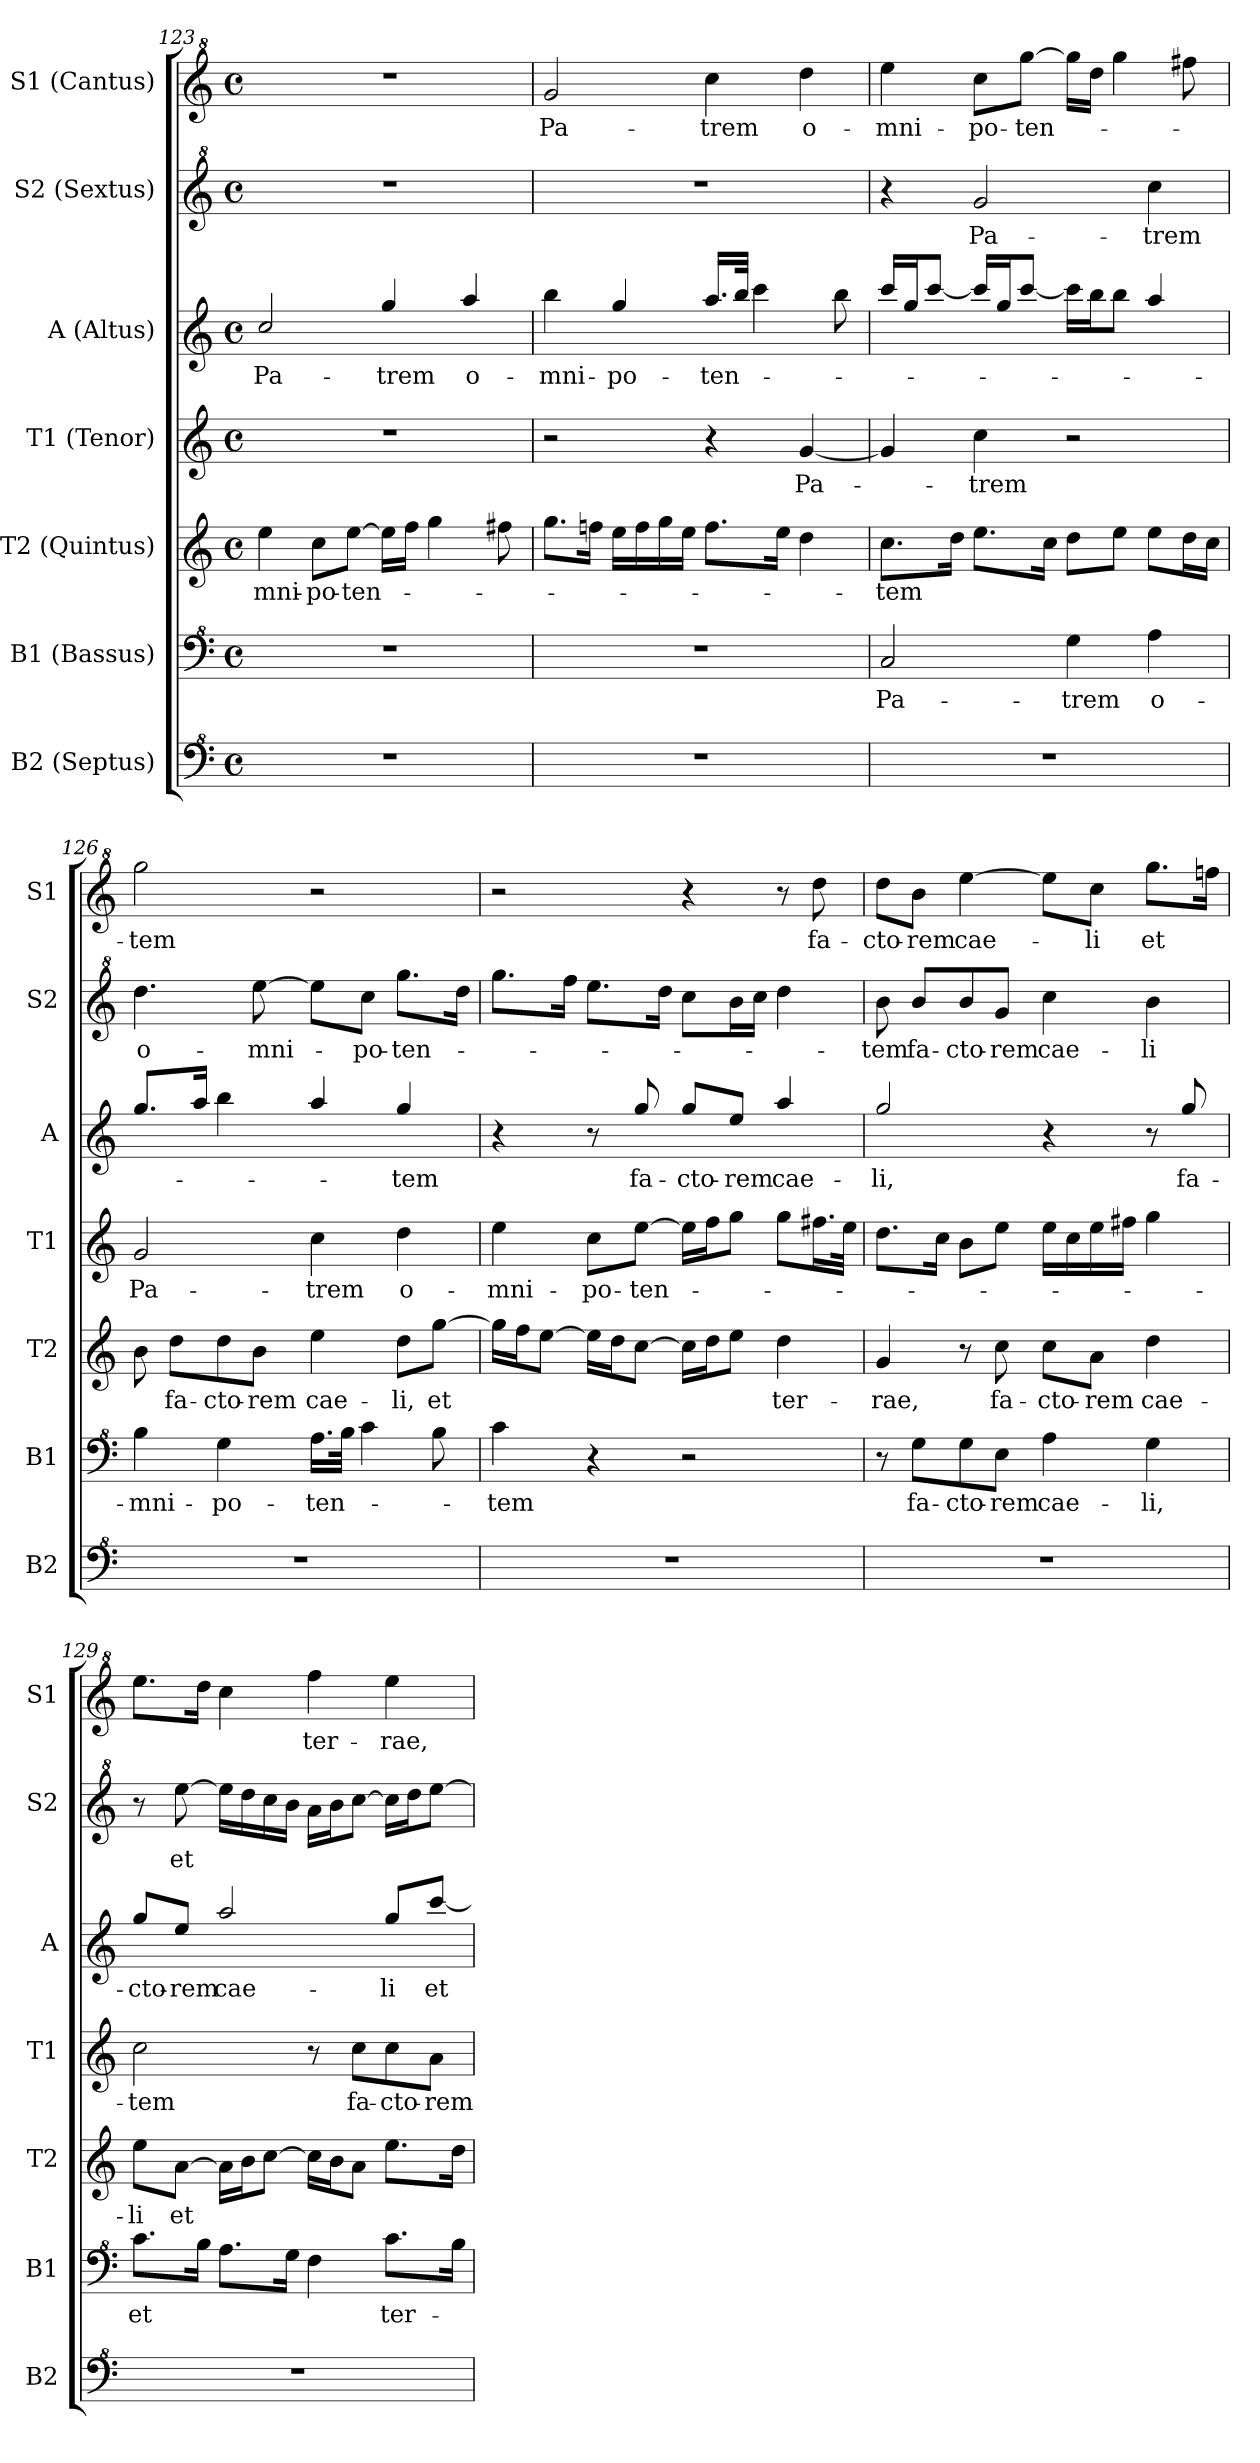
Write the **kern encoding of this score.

**kern	**kern	**text	**kern	**text	**kern	**text	**kern	**text	**kern	**text	**kern	**text
*part7	*part6	*part6	*part5	*part5	*part4	*part4	*part3	*part3	*part2	*part2	*part1	*part1
*staff7	*staff6	*staff6	*staff5	*staff5	*staff4	*staff4	*staff3	*staff3	*staff2	*staff2	*staff1	*staff1
*I"B2 (Septus)	*I"B1 (Bassus)	*	*I"T2 (Quintus)	*	*I"T1 (Tenor)	*	*I"A (Altus)	*	*I"S2 (Sextus)	*	*I"S1 (Cantus)	*
*I'B2	*I'B1	*	*I'T2	*	*I'T1	*	*I'A	*	*I'S2	*	*I'S1	*
*clefF^4	*clefF^4	*	*clefG2	*	*clefG2	*	*clefG2	*	*clefG^2	*	*clefG^2	*
*k[]	*k[]	*	*k[]	*	*k[]	*	*k[]	*	*k[]	*	*k[]	*
*M4/4	*M4/4	*	*M4/4	*	*M4/4	*	*M4/4	*	*M4/4	*	*M4/4	*
*met(c)	*met(c)	*	*met(c)	*	*met(c)	*	*met(c)	*	*met(c)	*	*met(c)	*
=123	=123	=123	=123	=123	=123	=123	=123	=123	=123	=123	=123	=123
!	!	!	!	!LO:LY:b	!	!	!	!LO:LY:b	!	!	!	!
1r	1r	.	4ee\	-mni-	1r	.	2cc/	Pa-	1r	.	1r	.
!	!	!	!	!LO:LY:b	!	!	!	!	!	!	!	!
.	.	.	8cc\L	-po-	.	.	.	.	.	.	.	.
!	!	!	!	!LO:LY:b	!	!	!	!	!	!	!	!
.	.	.	[8ee\J	-ten-	.	.	.	.	.	.	.	.
!	!	!	!	!	!	!	!	!LO:LY:b	!	!	!	!
.	.	.	16ee\LL]	.	.	.	4gg/	-trem	.	.	.	.
.	.	.	16ff\JJ	.	.	.	.	.	.	.	.	.
.	.	.	4gg\	.	.	.	.	.	.	.	.	.
!	!	!	!	!	!	!	!	!LO:LY:b	!	!	!	!
.	.	.	.	.	.	.	4aa/	o-	.	.	.	.
.	.	.	8ff#X\	.	.	.	.	.	.	.	.	.
=124	=124	=124	=124	=124	=124	=124	=124	=124	=124	=124	=124	=124
!	!	!	!	!	!	!	!	!LO:LY:b	!	!	!	!LO:LY:b
1r	1r	.	8.gg\L	.	2r	.	4bb\	-mni-	1r	.	2gg/	Pa-
.	.	.	16ffni\Jk	.	.	.	.	.	.	.	.	.
!	!	!	!	!	!	!	!	!LO:LY:b	!	!	!	!
.	.	.	16ee\LL	.	.	.	4gg/	-po-	.	.	.	.
.	.	.	16ff\	.	.	.	.	.	.	.	.	.
.	.	.	16gg\	.	.	.	.	.	.	.	.	.
.	.	.	16ee\JJ	.	.	.	.	.	.	.	.	.
!	!	!	!	!	!	!	!	!LO:LY:b	!	!	!	!LO:LY:b
.	.	.	8.ff\L	.	4r	.	16.aa/LL	-ten-	.	.	4ccc\	-trem
.	.	.	.	.	.	.	32bb/JJk	.	.	.	.	.
.	.	.	.	.	.	.	4ccc\	.	.	.	.	.
.	.	.	16ee\Jk	.	.	.	.	.	.	.	.	.
!	!	!	!	!	!	!LO:LY:b	!	!	!	!	!	!LO:LY:b
.	.	.	4dd\	.	[4g/	Pa-	.	.	.	.	4ddd\	o-
.	.	.	.	.	.	.	8bb\	.	.	.	.	.
=125	=125	=125	=125	=125	=125	=125	=125	=125	=125	=125	=125	=125
!	!	!LO:LY:b	!	!LO:LY:b	!	!	!	!	!	!	!	!LO:LY:b
1r	2c/	Pa-	8.cc\L	-tem	4g/]	.	16ccc/LL	.	4r	.	4eee\	-mni-
.	.	.	.	.	.	.	16gg/J	.	.	.	.	.
.	.	.	.	.	.	.	[8ccc/J	.	.	.	.	.
.	.	.	16dd\Jk	.	.	.	.	.	.	.	.	.
!	!	!	!	!	!	!LO:LY:b	!	!	!	!LO:LY:b	!	!LO:LY:b
.	.	.	8.ee\L	.	4cc\	-trem	16ccc/LL]	.	2gg/	Pa-	8ccc\L	-po-
.	.	.	.	.	.	.	16gg/J	.	.	.	.	.
!	!	!	!	!	!	!	!	!	!	!	!	!LO:LY:b
.	.	.	.	.	.	.	[8ccc/J	.	.	.	[8ggg\J	-ten-
.	.	.	16cc\Jk	.	.	.	.	.	.	.	.	.
!	!	!LO:LY:b	!	!	!	!	!	!	!	!	!	!
.	4g\	-trem	8dd\L	.	2r	.	16ccc\LL]	.	.	.	16ggg\LL]	.
.	.	.	.	.	.	.	16bb\J	.	.	.	16ddd\JJ	.
.	.	.	8ee\J	.	.	.	8bb\J	.	.	.	4ggg\	.
!	!	!LO:LY:b	!	!	!	!	!	!	!	!LO:LY:b	!	!
.	4a\	o-	8ee\L	.	.	.	4aa/	.	4ccc\	-trem	.	.
.	.	.	16dd\L	.	.	.	.	.	.	.	8fff#X\	.
.	.	.	16cc\JJ	.	.	.	.	.	.	.	.	.
!!LO:PB:g=z
=126	=126	=126	=126	=126	=126	=126	=126	=126	=126	=126	=126	=126
!	!	!LO:LY:b	!	!	!	!LO:LY:b	!	!	!	!LO:LY:b	!	!LO:LY:b
1r	4b\	-mni-	8b\	.	2g/	Pa-	8.gg/L	.	4.ddd\	o-	2ggg\	-tem
!	!	!	!	!LO:LY:b	!	!	!	!	!	!	!	!
.	.	.	8dd\L	fa-	.	.	.	.	.	.	.	.
.	.	.	.	.	.	.	16aa/Jk	.	.	.	.	.
!	!	!LO:LY:b	!	!LO:LY:b	!	!	!	!	!	!	!	!
.	4g\	-po-	8dd\	-cto-	.	.	4bb\	.	.	.	.	.
!	!	!	!	!LO:LY:b	!	!	!	!	!	!LO:LY:b	!	!
.	.	.	8b\J	-rem	.	.	.	.	[8eee\	-mni-	.	.
!	!	!LO:LY:b	!	!LO:LY:b	!	!LO:LY:b	!	!	!	!	!	!
.	16.a\LL	-ten-	4ee\	cae-	4cc\	-trem	4aa/	.	8eee\L]	.	2r	.
.	32b\JJk	.	.	.	.	.	.	.	.	.	.	.
!	!	!	!	!	!	!	!	!	!	!LO:LY:b	!	!
.	4cc\	.	.	.	.	.	.	.	8ccc\J	-po-	.	.
!	!	!	!	!LO:LY:b	!	!LO:LY:b	!	!LO:LY:b	!	!LO:LY:b	!	!
.	.	.	8dd\L	-li,	4dd\	o-	4gg/	-tem	8.ggg\L	-ten-	.	.
!	!	!	!	!LO:LY:b	!	!	!	!	!	!	!	!
.	8b\	.	[8gg\J	et	.	.	.	.	.	.	.	.
.	.	.	.	.	.	.	.	.	16ddd\Jk	.	.	.
=127	=127	=127	=127	=127	=127	=127	=127	=127	=127	=127	=127	=127
!	!	!LO:LY:b	!	!	!	!LO:LY:b	!	!	!	!	!	!
1r	4cc\	-tem	16gg\LL]	.	4ee\	-mni-	4r	.	8.ggg\L	.	2r	.
.	.	.	16ff\J	.	.	.	.	.	.	.	.	.
.	.	.	[8ee\J	.	.	.	.	.	.	.	.	.
.	.	.	.	.	.	.	.	.	16fff\Jk	.	.	.
!	!	!	!	!	!	!LO:LY:b	!	!	!	!	!	!
.	4r	.	16ee\LL]	.	8cc\L	-po-	8r	.	8.eee\L	.	.	.
.	.	.	16dd\J	.	.	.	.	.	.	.	.	.
!	!	!	!	!	!	!LO:LY:b	!	!LO:LY:b	!	!	!	!
.	.	.	[8cc\J	.	[8ee\J	-ten-	8gg/	fa-	.	.	.	.
.	.	.	.	.	.	.	.	.	16ddd\Jk	.	.	.
!	!	!	!	!	!	!	!	!LO:LY:b	!	!	!	!
.	2r	.	16cc\LL]	.	16ee\LL]	.	8gg/L	-cto-	8ccc\L	.	4r	.
.	.	.	16dd\J	.	16ff\J	.	.	.	.	.	.	.
!	!	!	!	!	!	!	!	!LO:LY:b	!	!	!	!
.	.	.	8ee\J	.	8gg\J	.	8ee/J	-rem	16bb\L	.	.	.
.	.	.	.	.	.	.	.	.	16ccc\JJ	.	.	.
!	!	!	!	!LO:LY:b	!	!	!	!LO:LY:b	!	!	!	!
.	.	.	4dd\	ter-	8gg\L	.	4aa/	cae-	4ddd\	.	8r	.
!	!	!	!	!	!	!	!	!	!	!	!	!LO:LY:b
.	.	.	.	.	16.ff#X\L	.	.	.	.	.	8ddd\	fa-
.	.	.	.	.	32ee\JJk	.	.	.	.	.	.	.
=128	=128	=128	=128	=128	=128	=128	=128	=128	=128	=128	=128	=128
!	!	!	!	!LO:LY:b	!	!	!	!LO:LY:b	!	!LO:LY:b	!	!LO:LY:b
1r	8r	.	4g/	-rae,	8.dd\L	.	2gg/	-li,	8bb\	-tem	8ddd\L	-cto-
!	!	!LO:LY:b	!	!	!	!	!	!	!	!LO:LY:b	!	!LO:LY:b
.	8g\L	fa-	.	.	.	.	.	.	8bb/L	fa-	8bb\J	-rem
.	.	.	.	.	16cc\Jk	.	.	.	.	.	.	.
!	!	!LO:LY:b	!	!	!	!	!	!	!	!LO:LY:b	!	!LO:LY:b
.	8g\	-cto-	8r	.	8b\L	.	.	.	8bb/	-cto-	[4eee\	cae-
!	!	!LO:LY:b	!	!LO:LY:b	!	!	!	!	!	!LO:LY:b	!	!
.	8e\J	-rem	8cc\	fa-	8ee\J	.	.	.	8gg/J	-rem	.	.
!	!	!LO:LY:b	!	!LO:LY:b	!	!	!	!	!	!LO:LY:b	!	!
.	4a\	cae-	8cc\L	-cto-	16ee\LL	.	4r	.	4ccc\	cae-	8eee\L]	.
.	.	.	.	.	16cc\	.	.	.	.	.	.	.
!	!	!	!	!LO:LY:b	!	!	!	!	!	!	!	!LO:LY:b
.	.	.	8a\J	-rem	16ee\	.	.	.	.	.	8ccc\J	-li
.	.	.	.	.	16ff#X\JJ	.	.	.	.	.	.	.
!	!	!LO:LY:b	!	!LO:LY:b	!	!	!	!	!	!LO:LY:b	!	!LO:LY:b
.	4g\	-li,	4dd\	cae-	4gg\	.	8r	.	4bb\	-li	8.ggg\L	et
!	!	!	!	!	!	!	!	!LO:LY:b	!	!	!	!
.	.	.	.	.	.	.	8gg/	fa-	.	.	.	.
.	.	.	.	.	.	.	.	.	.	.	16fffni\Jk	.
=129	=129	=129	=129	=129	=129	=129	=129	=129	=129	=129	=129	=129
!	!	!LO:LY:b	!	!LO:LY:b	!	!LO:LY:b	!	!LO:LY:b	!	!	!	!
1r	8.cc\L	et	8ee\L	-li	2cc\	-tem	8gg/L	-cto-	8r	.	8.eee\L	.
!	!	!	!	!LO:LY:b	!	!	!	!LO:LY:b	!	!LO:LY:b	!	!
.	.	.	[8a\J	et	.	.	8ee/J	-rem	[8eee\	et	.	.
.	16b\Jk	.	.	.	.	.	.	.	.	.	16ddd\Jk	.
!	!	!	!	!	!	!	!	!LO:LY:b	!	!	!	!
.	8.a\L	.	16a\LL]	.	.	.	2aa/	cae-	16eee\LL]	.	4ccc\	.
.	.	.	16b\J	.	.	.	.	.	16ddd\	.	.	.
.	.	.	[8cc\J	.	.	.	.	.	16ccc\	.	.	.
.	16g\Jk	.	.	.	.	.	.	.	16bb\JJ	.	.	.
!	!	!	!	!	!	!	!	!	!	!	!	!LO:LY:b
.	4f\	.	16cc\LL]	.	8r	.	.	.	16aa\LL	.	4fff\	ter-
.	.	.	16b\J	.	.	.	.	.	16bb\J	.	.	.
!	!	!	!	!	!	!LO:LY:b	!	!	!	!	!	!
.	.	.	8a\J	.	8cc\L	fa-	.	.	[8ccc\J	.	.	.
!	!	!LO:LY:b	!	!	!	!LO:LY:b	!	!LO:LY:b	!	!	!	!LO:LY:b
.	8.cc\L	ter-	8.ee\L	.	8cc\	-cto-	8gg/L	-li	16ccc\LL]	.	4eee\	-rae,
.	.	.	.	.	.	.	.	.	16ddd\J	.	.	.
!	!	!	!	!	!	!LO:LY:b	!	!LO:LY:b	!	!	!	!
.	.	.	.	.	8a\J	-rem	[8ccc/J	et	[8eee\J	.	.	.
.	16b\Jk	.	16dd\Jk	.	.	.	.	.	.	.	.	.
=	=	=	=	=	=	=	=	=	=	=	=	=
*-	*-	*-	*-	*-	*-	*-	*-	*-	*-	*-	*-	*-
